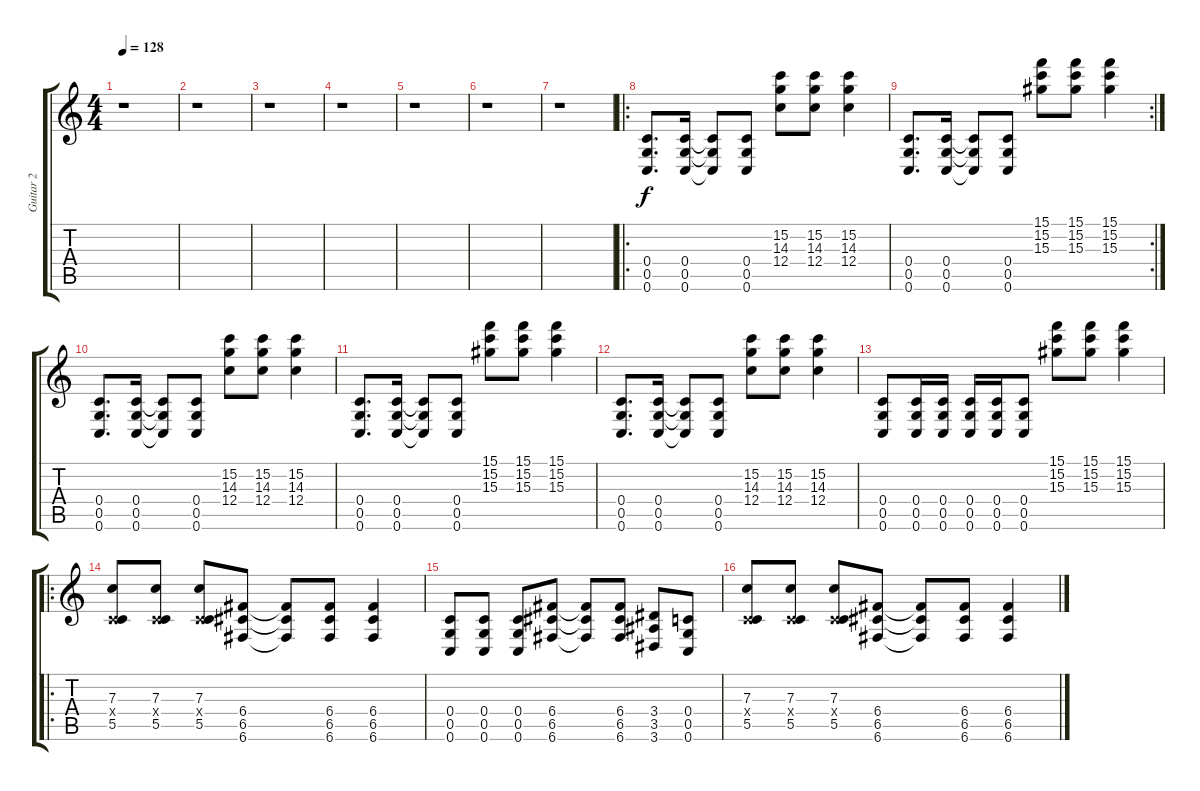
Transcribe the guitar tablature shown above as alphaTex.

\track ("Guitar 2" "Guitar 2") {instrument distortionguitar}
\staff {score tabs}
\tuning (D4 A3 F3 C3 G2 C2) {hide}
\ts (4 4)
\tempo 128
\clef g2
\ks c
r.1{dy f} |
r.1 |
r.1 |
r.1 |
r.1 |
r.1 |
r.1 |
\ro
(0.4 0.5 0.6).8{d} (0.4 0.5 0.6).16 (0.4{t} 0.5{t} 0.6{t}).8 (0.4 0.5 0.6).8 (15.2 14.3 12.4).8 (15.2 14.3 12.4).8 (15.2 14.3 12.4).4 |
\rc 2
(0.4 0.5 0.6).8{d} (0.4 0.5 0.6).16 (0.4{t} 0.5{t} 0.6{t}).8 (0.4 0.5 0.6).8 (15.1 15.2 15.3).8 (15.1 15.2 15.3).8 (15.1 15.2 15.3).4 |
(0.4 0.5 0.6).8{d} (0.4 0.5 0.6).16 (0.4{t} 0.5{t} 0.6{t}).8 (0.4 0.5 0.6).8 (15.2 14.3 12.4).8 (15.2 14.3 12.4).8 (15.2 14.3 12.4).4 |
(0.4 0.5 0.6).8{d} (0.4 0.5 0.6).16 (0.4{t} 0.5{t} 0.6{t}).8 (0.4 0.5 0.6).8 (15.1 15.2 15.3).8 (15.1 15.2 15.3).8 (15.1 15.2 15.3).4 |
(0.4 0.5 0.6).8{d} (0.4 0.5 0.6).16 (0.4{t} 0.5{t} 0.6{t}).8 (0.4 0.5 0.6).8 (15.2 14.3 12.4).8 (15.2 14.3 12.4).8 (15.2 14.3 12.4).4 |
(0.4 0.5 0.6).8 (0.4 0.5 0.6).16 (0.4 0.5 0.6).16 (0.4 0.5 0.6).16 (0.4 0.5 0.6).16 (0.4 0.5 0.6).8 (15.1 15.2 15.3).8 (15.1 15.2 15.3).8 (15.1 15.2 15.3).4 |
\ro
(7.3 0.4{x} 5.5).8 (7.3 0.4{x} 5.5).8 (7.3 0.4{x} 5.5).8 (6.4 6.5 6.6).8 (6.4{t} 6.5{t} 6.6{t}).8 (6.4 6.5 6.6).8 (6.4 6.5 6.6).4 |
(0.4 0.5 0.6).8 (0.4 0.5 0.6).8 (0.4 0.5 0.6).8 (6.4 6.5 6.6).8 (6.4{t} 6.5{t} 6.6{t}).8 (6.4 6.5 6.6).8 (3.4 3.5 3.6).8 (0.4 0.5 0.6).8 |
(7.3 0.4{x} 5.5).8 (7.3 0.4{x} 5.5).8 (7.3 0.4{x} 5.5).8 (6.4 6.5 6.6).8 (6.4{t} 6.5{t} 6.6{t}).8 (6.4 6.5 6.6).8 (6.4 6.5 6.6).4
